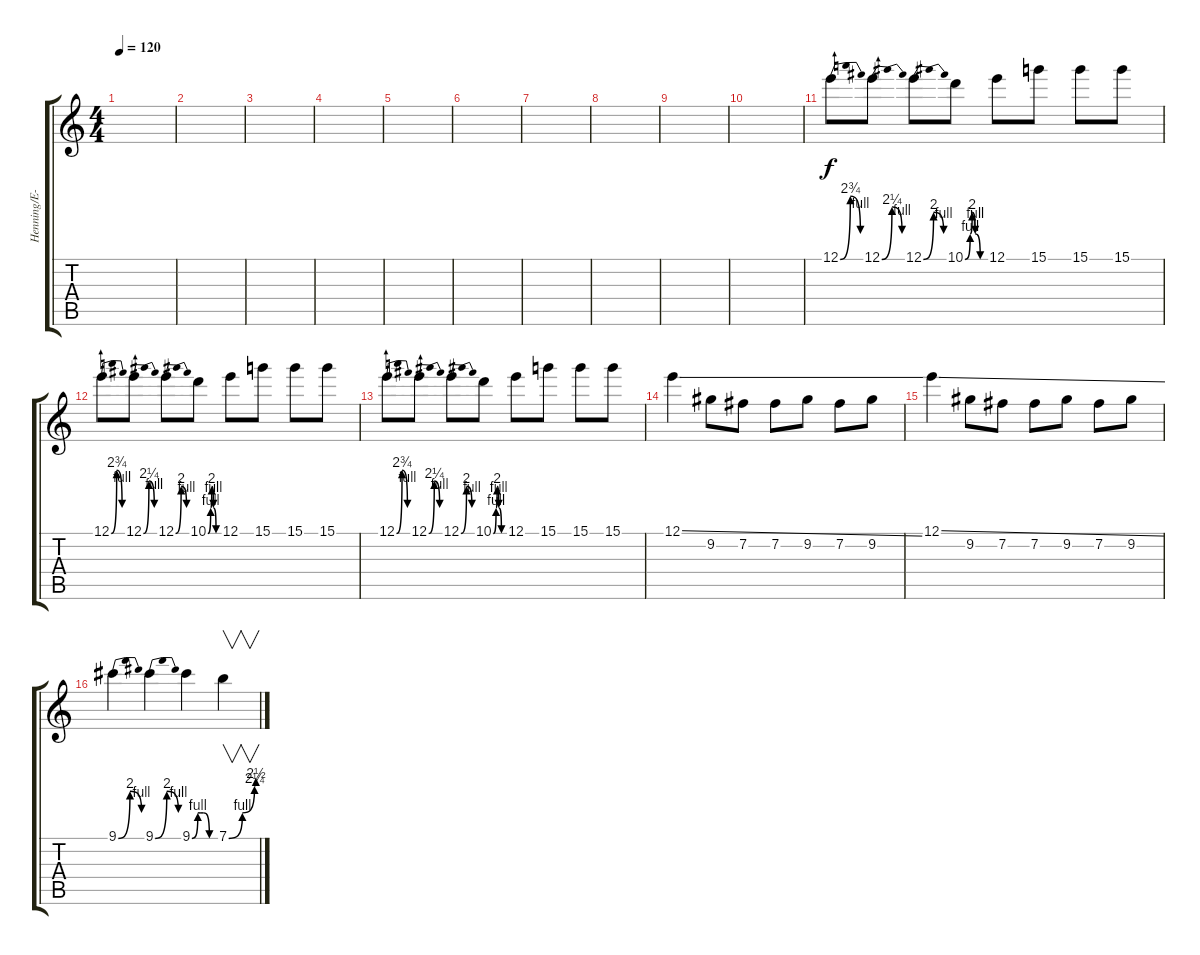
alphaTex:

\track ("Henning/E-Guitar/Fills/Solo" "Henning/E-") {instrument overdrivenguitar}
\staff {score tabs}
\tuning (E4 B3 G3 D3 A2 E2) {hide}
\ts (4 4)
\tempo 120
\clef g2
\ks c
|
|
|
|
|
|
|
|
|
|
12.1{be (bendrelease 0 0 30 11 30 11 60 4)}.8 12.1{be (bendrelease 0 0 30 9 30 9 60 4)}.8 12.1{be (bendrelease 0 0 30 8 30 8 60 4)}.8 10.1{be (custom 0 0 15 4 21 8 30 4 45 0 60 0)}.8 12.1.8 15.1.8 15.1.8 15.1.8 |
12.1{be (bendrelease 0 0 30 11 30 11 60 4)}.8 12.1{be (bendrelease 0 0 30 9 30 9 60 4)}.8 12.1{be (bendrelease 0 0 30 8 30 8 60 4)}.8 10.1{be (custom 0 0 15 4 21 8 30 4 45 0 60 0)}.8 12.1.8 15.1.8 15.1.8 15.1.8 |
12.1{be (bendrelease 0 0 30 11 30 11 60 4)}.8 12.1{be (bendrelease 0 0 30 9 30 9 60 4)}.8 12.1{be (bendrelease 0 0 30 8 30 8 60 4)}.8 10.1{be (custom 0 0 15 4 21 8 30 4 45 0 60 0)}.8 12.1.8 15.1.8 15.1.8 15.1.8 |
12.1{ss}.4 9.2.8 7.2.8 7.2.8 9.2.8 7.2.8 9.2.8 |
12.1{ss}.4 9.2.8 7.2.8 7.2.8 9.2.8 7.2.8 9.2.8 |
9.1{be (bendrelease 0 0 30 8 30 8 60 4)}.4 9.1{be (bendrelease 0 0 30 8 30 8 60 4)}.4 9.1{be (custom 0 0 15 4 21 4 30 4 45 0 60 0)}.4 7.1{be (custom 0 0 30 4 57 9 60 10)}.4{v}
